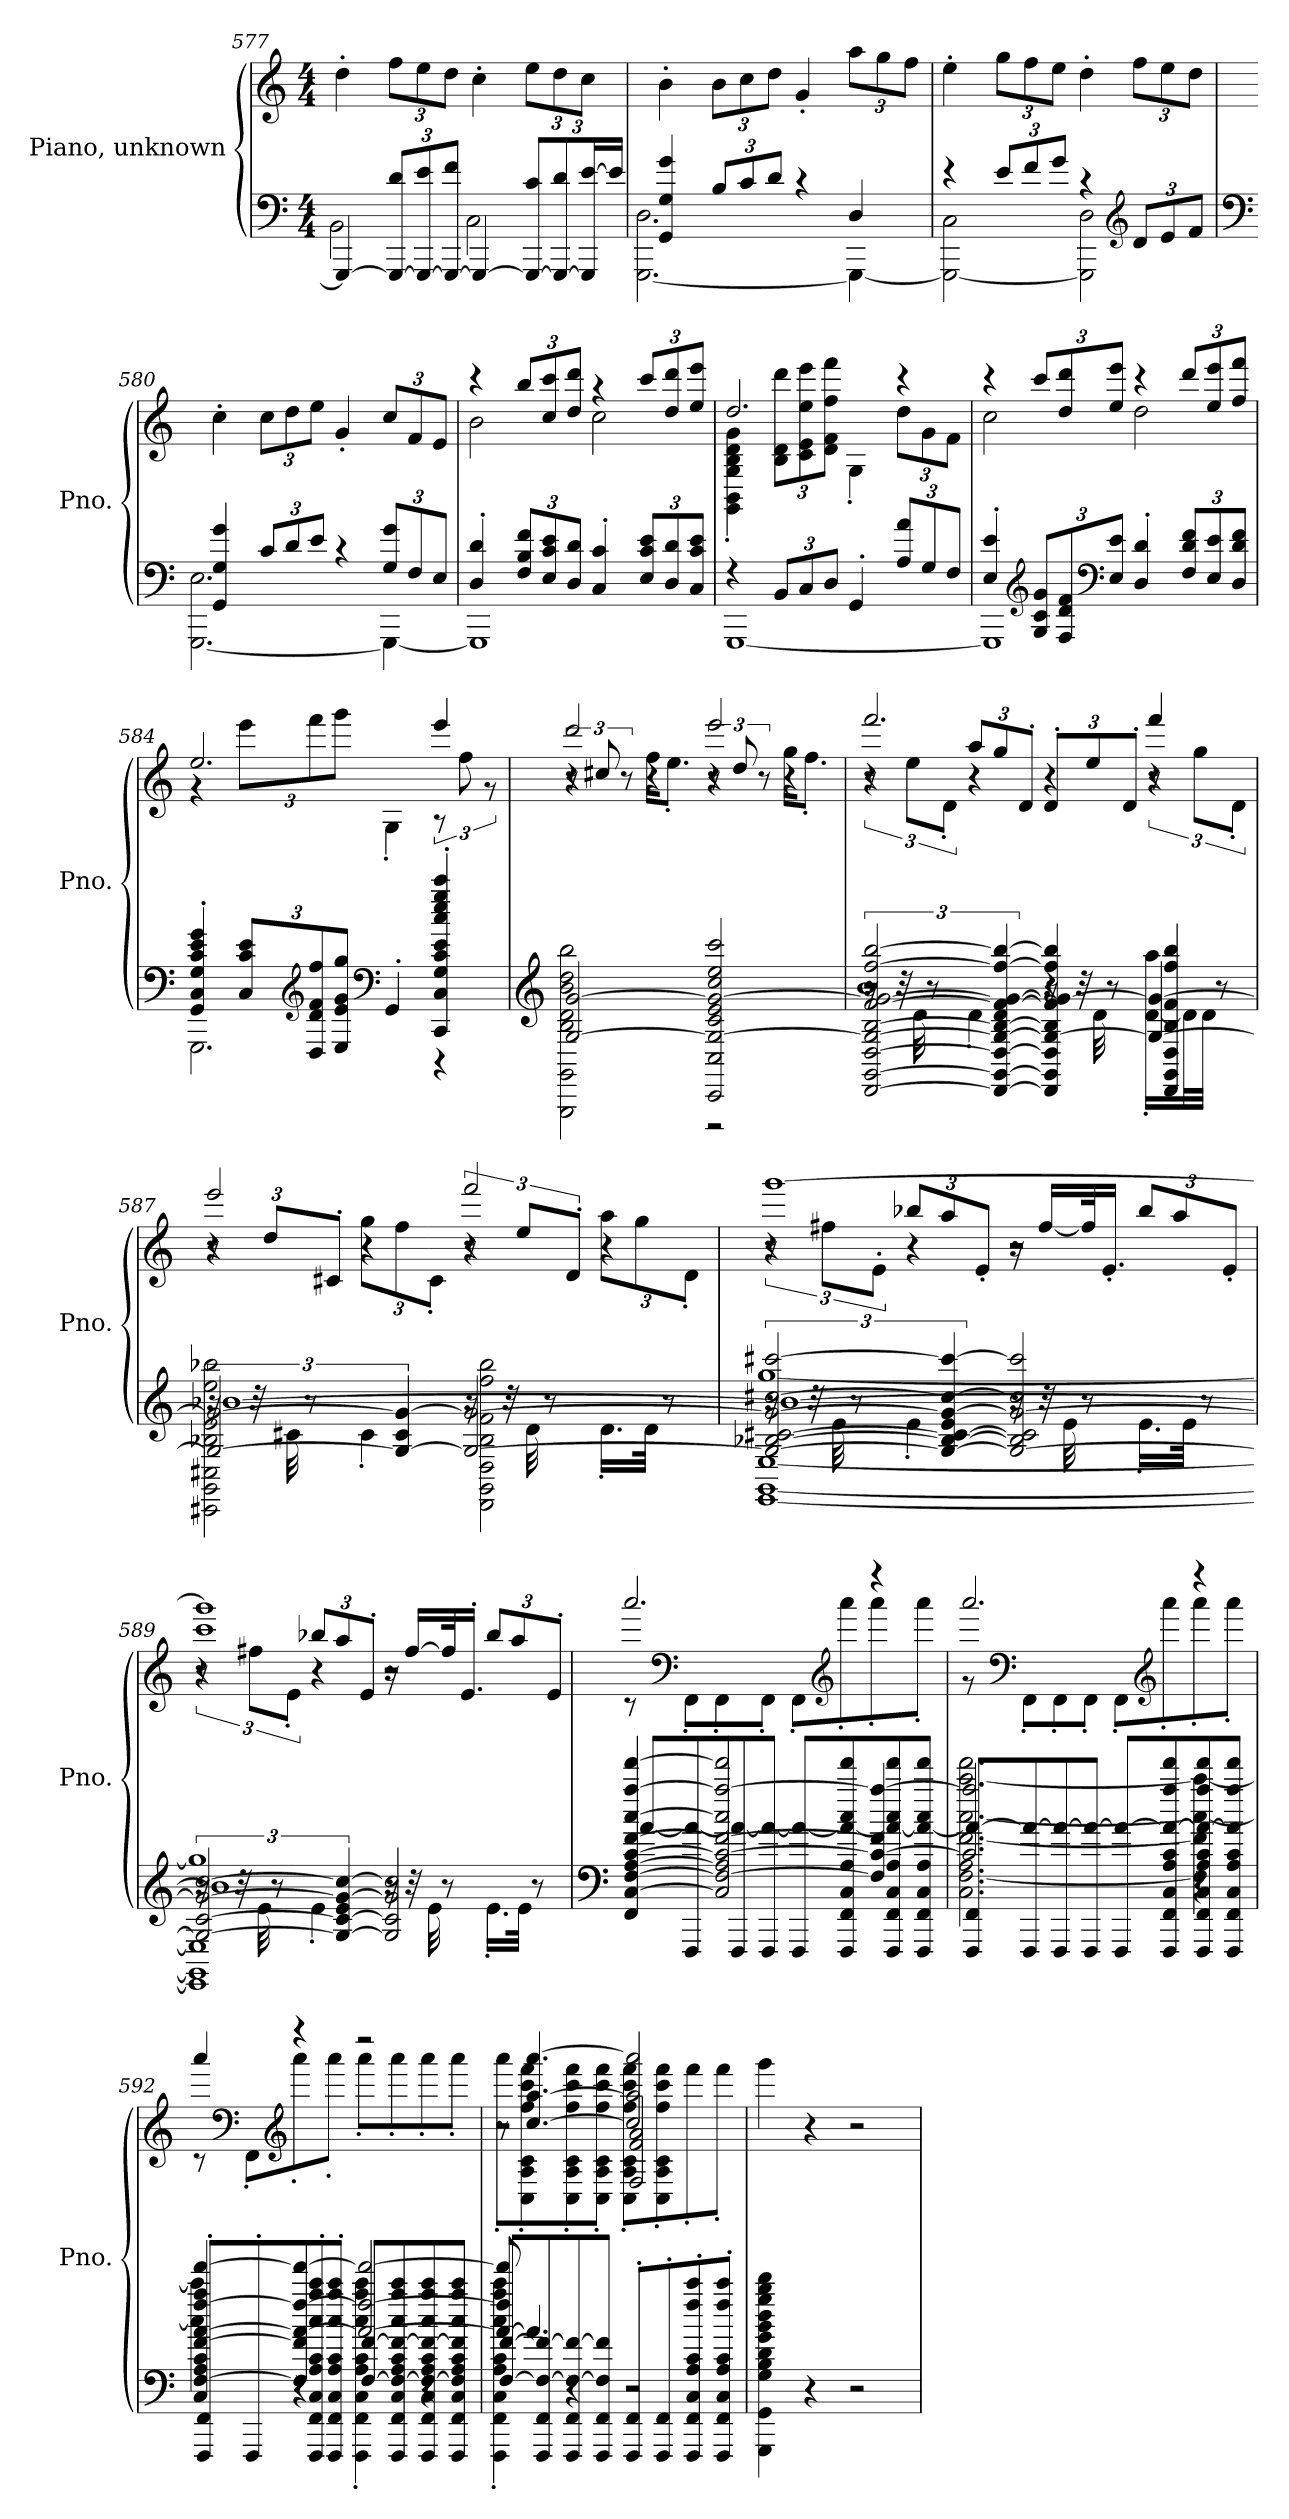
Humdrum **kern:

**kern	**kern
*part1	*part1
*staff2	*staff1
*I"Piano, unknown	*
*I'Pno.	*
*clefF4	*clefG2
*k[]	*k[]
*M4/4	*M4/4
=577	=577
*^	*
4GGG/_	2BB\	4dd'\
*Xbrackettup	*	*Xbrackettup
12GGG/_ 12d/L	.	12ff\L
12GGG/_ 12e/	.	12ee\
12GGG/_ 12f/J	.	12dd\J
4GGG/_	2C\	4cc'\
12GGG/_ 12c/L	.	12ee\L
12GGG/_ 12d/	.	12dd\
24GGG/] [24e/L	.	12cc\J
24e/JJ]	.	.
=578	=578	=578
4GG/ 4G/ 4g/	[2.GGG\ 2.D\	4b'\
12B/L	.	12b\L
12c/	.	12cc\
12d/J	.	12dd\J
4r	.	4g'/
4D/	4GGG\_	12aa\L
.	.	12gg\
.	.	12ff\J
!!LO:LB:g=z
=579	=579	=579
4r	2GGG\_ 2C\	4ee'\
12e/L	.	12gg\L
12f/	.	12ff\
12g/J	.	12ee\J
4r	2GGG\] 2D\	4dd'\
*clefG2	*	*
12d/L	.	12ff\L
12e/	.	12ee\
12f/J	.	12dd\J
=580	=580	=580
*clefF4	*	*
4GG/ 4G/ 4g/	[2.GGG\ 2.E\	4cc'\
12c/L	.	12cc\L
12d/	.	12dd\
12e/J	.	12ee\J
4r	.	4g'/
12G/ 12g/L	4GGG\_	12cc/L
12F/	.	12f/
12E/J	.	12e/J
=581	=581	=581
*	*	*^
4D/' 4d/'	1GGG]	4r	2b\
12F/ 12B/ 12f/L	.	12bb/L	.
12E/ 12c/ 12e/	.	12cc/ 12ccc/	.
12D/ 12d/J	.	12dd/ 12ddd/J	.
4C/' 4c/'	.	4r	2cc\
12E/ 12c/ 12e/L	.	12ccc/L	.
12D/ 12d/	.	12dd/ 12ddd/	.
12C/ 12c/ 12e/J	.	12ee/ 12eee/J	.
=582	=582	=582	=582
4r	[1GGG	2.dd/	4GG\' 4BB\' 4G\' 4B\' 4d\' 4g\'
12BB/L	.	.	12B\ 12d\ 12ddd\L
12C/	.	.	12c\ 12e\ 12ee\ 12eee\
12D/J	.	.	12d\ 12f\ 12ff\ 12fff\J
4GG'/	.	.	4G'\
12A/ 12a/L	.	4r	12dd\L
12G/	.	.	12g\
12F/J	.	.	12f\J
!!LO:LB:g=z	!!
=583	=583	=583	=583
4E/' 4e/'	1GGG]	4r	2cc\
*clefG2	*	*	*
12G/ 12c/ 12g/L	.	12ccc/L	.
12F/ 12d/ 12f/	.	12dd/ 12ddd/	.
*clefF4	*	*	*
12E/ 12e/J	.	12ee/ 12eee/J	.
4D/' 4d/'	.	4r	2dd\
12F/ 12d/ 12f/L	.	12ddd/L	.
12E/ 12e/	.	12ee/ 12eee/	.
12D/ 12d/ 12f/J	.	12ff/ 12fff/J	.
=584	=584	=584	=584
4GG/' 4C/' 4G/' 4c/' 4e/' 4g/'	2.GGG\	2.ee/	4r
12C/ 12c/ 12e/L	.	.	12eee\L
*clefG2	*	*	*
12D/ 12d/ 12f/ 12ff/	.	.	12fff\
12E/ 12e/ 12g/ 12gg/J	.	.	12ggg\J
*clefF4	*	*	*
4GG'/	.	.	4G'\
*	*	*	*brackettup
4CC/' 4C/' 4G/' 4c/' 4e/' 4cc/' 4ee/' 4gg/' 4ccc/'	4r	4eee/	12r
.	.	.	12ff\
.	.	.	12r
*	*	*v	*v
=585	=585	=585
*clefG2	*	*
*	*	*^
*	*	*	*^
[2G/ [2g/	2GGG\ 2GG\ 2B\ 2d\ 2b\ 2dd\ 2bb\	2ddd/	4r	12r
.	.	.	.	12cc#X/
.	.	.	.	12r
.	.	.	16ff\KL	4r
.	.	.	8.ee'\J	.
2CC/ 2C/ 2G/_ 2c/ 2e/ 2g/_ 2cc/ 2ee/ 2ccc/	2r	2eee/	4r	12r
.	.	.	.	12dd/
.	.	.	.	12r
.	.	.	16gg\KL	4r
.	.	.	8.ff'\J	.
*v	*v	*	*	*
!!LO:LB:g=z	!!	!!
=586	=586	=586	=586
*brackettup	*	*	*
*^	*	*	*
*	*^	*	*	*
*	*	*^	*	*	*
[3DD/ [3GG/ [3D/ 3G/_ [3B/ [3f/ 3g/_ [3ff/ [3bb/	16r	2r	1b	2.fff/	12r	4r
.	32r	.	.	.	.	.
.	.	.	.	.	12ee\L	.
.	32d\	.	.	.	.	.
.	8r	.	.	.	.	.
.	.	.	.	.	12d'\J	.
*	*	*	*	*	*	*Xbrackettup
.	4d'\	.	.	.	4r	12aa/L
6DD/_ 6GG/_ 6D/_ 6G/_ 6B/_ 6d/ 6f/_ 6g/_ 6ff/_ 6bb/_	.	.	.	.	.	12gg/
.	.	.	.	.	.	12d'/J
4DD/] 4GG/] 4D/] 4G/_ 4B/] 4f/] 4g/_ 4ff/] 4bb/]	16r	4r	.	.	4r	12d'/L
.	32r	.	.	.	.	.
.	.	.	.	.	.	12ee/
.	32d\	.	.	.	.	.
.	8r	.	.	.	.	.
.	.	.	.	.	.	12d'/J
*	*	*	*	*	*brackettup	*
4G/_ 4g/_	[16d\' 16aa\'LL	4DD/ 4GG/ 4D/ 4B/ 4f/ 4ff/ 4bb/	.	4fff/	12r	4r
.	32d\L]	.	.	.	.	.
.	.	.	.	.	12gg\L	.
.	32d\JJJ	.	.	.	.	.
.	8r	.	.	.	.	.
.	.	.	.	.	12d'\J	.
=587	=587	=587	=587	=587	=587	=587
3G/_ 3g/_	16r	[1b-X	2CC#X\ 2GG\ 2C#X\ 2B-X\ 2e\ 2ee\ 2bb-X\	2eee/	4r	12r
.	32r	.	.	.	.	.
.	.	.	.	.	.	12dd/L
.	32c#X\	.	.	.	.	.
.	8r	.	.	.	.	.
.	.	.	.	.	.	12c#X'/J
*	*	*	*	*	*Xbrackettup	*
.	4c#'\	.	.	.	12gg\L	4r
6G/_ 6c#/ 6g/_	.	.	.	.	12ff\	.
.	.	.	.	.	12c#'\J	.
*	*	*	*	*	*	*brackettup
2G/_ 2g/_	16r	.	2DD\ 2GG\ 2D\ 2B-\ 2f\ 2ff\ 2bb-\	2fff/	4r	12r
.	32r	.	.	.	.	.
.	.	.	.	.	.	12ee/L
.	32d\	.	.	.	.	.
.	8r	.	.	.	.	.
.	.	.	.	.	.	12d'/J
*	*	*	*	*	*Xbrackettup	*
.	16.d'\LL	.	.	.	12aa\L	4r
.	.	.	.	.	12gg\	.
.	32d\JJk	.	.	.	.	.
.	8r	.	.	.	.	.
.	.	.	.	.	12d'\J	.
!!LO:LB:g=z	!!	!!
=588	=588	=588	=588	=588	=588	=588
*	*	*	*	*	*	*brackettup
3G/_ [3B-X/ [3c#X/ 3g/_ [3cc#X/ [3ccc#X/	16r	1b-_	[1EE [1GG [1E [1gg	[1ggg	4r	12r
.	32r	.	.	.	.	.
.	.	.	.	.	.	12ff#X\L
.	32e\	.	.	.	.	.
.	8r	.	.	.	.	.
.	.	.	.	.	.	12e'\J
*	*	*	*	*	*Xbrackettup	*
.	4e'\	.	.	.	12bb-X/L	4r
6G/_ 6B-/_ 6c#/_ 6e/ 6g/_ 6cc#/_ 6ccc#/_	.	.	.	.	12aa/	.
.	.	.	.	.	12e'/J	.
2G/_ 2B-/] 2c#/] 2g/_ 2cc#/] 2ccc#/]	16r	.	.	.	16r	2r
.	32r	.	.	.	[16ff#/LL	.
.	32e\	.	.	.	.	.
.	8r	.	.	.	32ff#/K]	.
.	.	.	.	.	16.e'/JJ	.
.	16.e'\LL	.	.	.	12bb-/L	.
.	.	.	.	.	12aa/	.
.	32e\JJk	.	.	.	.	.
.	8r	.	.	.	.	.
.	.	.	.	.	12e'/J	.
=589	=589	=589	=589	=589	=589	=589
*	*	*	*	*	*	*^
*	*	*	*	*	*	*	*brackettup
3G/_ [3c/ 3g/_ [3cc/	16r	1b-]	1EE] 1GG] 1E] 1gg]	1ggg]	1ccc	4r	12r
.	32r	.	.	.	.	.	.
.	.	.	.	.	.	.	12ff#X\L
.	32e\	.	.	.	.	.	.
.	8r	.	.	.	.	.	.
.	.	.	.	.	.	.	12e'\J
*	*	*	*	*	*	*Xbrackettup	*
.	4e'\	.	.	.	.	12bb-X/L	4r
6G/_ 6c/_ 6e/ 6g/_ 6cc/_	.	.	.	.	.	12aa/	.
.	.	.	.	.	.	12e'/J	.
2G/] 2c/] 2g/] 2cc/]	16r	.	.	.	.	16r	2r
.	32r	.	.	.	.	[16ff#/LL	.
.	32e\	.	.	.	.	.	.
.	8r	.	.	.	.	32ff#/K]	.
.	.	.	.	.	.	16.e'/JJ	.
.	16.e'\LL	.	.	.	.	12bb-/L	.
.	.	.	.	.	.	12aa/	.
.	32e\JJk	.	.	.	.	.	.
.	8r	.	.	.	.	.	.
.	.	.	.	.	.	12e'/J	.
*v	*v	*v	*v	*	*	*	*
*	*v	*v	*v	*v
!!LO:PB:g=z
=590	=590
*clefF4	*
*^	*^
4FF/ [4C/ [4F/ [4A/ [4c/ [4f/ [4cc/ [4aa/ [4fff/	[8a/L	2.aaa/	8r
*	*	*clefF4	*
.	8FFF/ 8a/_	.	8FF'\L
2C/] 2F/_ 2A/] 2c/_ 2f/_ 2cc/] 2aa/_ 2fff/]	8FFF/ 8a/_	.	8FF'\
.	8FFF/ 8a/_J	.	8FF'\J
.	8FFF/ 8a/_L	.	8FF'\L
*	*	*clefG2	*
.	8FFF/ 8FF/ 8C/ 8A/ 8a/_ 8cc/ 8fff/	.	8aaa'\
4F/] 4c/_ 4f/] 4aa/_	8FFF/ 8FF/ 8C/ 8A/ 8a/_ 8cc/ 8fff/	4r	8aaa'\
.	8FFF/ 8FF/ 8C/ 8A/ 8a/_ 8cc/ 8fff/J	.	8aaa'\J
=591	=591	=591	=591
*	*^	*	*
2.c/] 2.aa/]	2.C\ [2.F\ 2.A\ [2.f\ [2.cc\ [2.ccc\ 2.fff\	8FFF/ 8FF/ 8a/_L	2.aaa/	8r
*	*	*	*clefF4	*
.	.	8FFF/ 8a/_	.	8FF'\L
.	.	8FFF/ 8a/_	.	8FF'\
.	.	8FFF/ 8a/_J	.	8FF'\J
.	.	8FFF/ 8a/_L	.	8FF'\L
*	*	*	*clefG2	*
.	.	8FFF/ 8FF/ 8C/ 8A/ 8c/ 8a/_ 8aa/ 8fff/	.	8aaa'\
4r	4F\] 4f\] 4cc\_ 4ccc\_	8FFF/ 8FF/ 8C/ 8A/ 8c/ 8a/_ 8aa/ 8fff/	4r	8aaa'\
.	.	8FFF/ 8FF/ 8C/ 8A/ 8c/ 8a/] 8aa/ 8fff/J	.	8aaa'\J
=592	=592	=592	=592	=592
4C/ [4F/ 4A/ 4c/ [4f/ [4a/ [4ff/ 4aa/ [4fff/	4cc\] 4ccc\]	8FFF/' 8FF/'L	4aaa/	8r
*	*	*	*clefF4	*
.	.	8FFF'/	.	8FF'\L
*	*	*	*clefG2	*
4F/] 4f/] 4a/_ 4ff/_ 4fff/_	4r	8FFF/' 8FF/' 8C/' 8A/' 8c/' 8cc/' 8aa/' 8ccc/'	4r	8aaa'\
.	.	8FFF/' 8FF/' 8C/' 8A/' 8c/' 8cc/' 8aa/' 8ccc/'J	.	8aaa'\J
2a/_ 2ff/_ 2fff/_	4FFF\' 4FF\' 4C\' 4A\' 4c\' 4cc\' 4aa\' 4ccc\'	[8F/ [8f/L	2r	8aaa'\L
.	.	8FFF/ 8FF/ 8C/ 8F/_ 8A/ 8c/ 8f/_ 8cc/ 8aa/ 8ccc/	.	8aaa'\
.	4r	8FFF/ 8FF/ 8C/ 8F/_ 8A/ 8c/ 8f/_ 8cc/ 8aa/ 8ccc/	.	8aaa'\
.	.	8FFF/ 8FF/ 8C/ 8F/] 8A/ 8c/ 8f/] 8cc/ 8aa/ 8ccc/J	.	8aaa'\J
!!LO:LB:g=z
=593	=593	=593	=593	=593
*	*	*	*	*^
8a/_ 8ff/] 8fff/]	4FFF\' 4FF\' 4C\' 4A\' 4c\' 4cc\' 4aa\' 4ccc\'	[8F/ [8f/L	8r	8aaa'\L	2r
4.a/]	.	8FFF/ 8FF/ 8F/_ 8f/_	[4.cc/ [4.aa/ [4.aaa/	8C\' 8A\' 8c\' 8ff\' 8ccc\' 8fff\'	.
.	4r	8FFF/ 8FF/ 8F/_ 8f/_	.	8C\' 8A\' 8c\' 8ff\' 8ccc\' 8fff\'	.
.	.	8FFF/ 8FF/ 8F/] 8f/]J	.	8C\' 8A\' 8c\' 8ff\' 8ccc\' 8fff\'J	.
2r	2r	8FFF/' 8FF/'L	2cc/] 2aa/] 2aaa/]	8C\' 8A\' 8c\' 8ff\' 8ccc\' 8fff\'L	2F/ 2f/ 2a/
.	.	8FFF/' 8FF/'	.	8C\' 8A\' 8c\' 8ff\' 8ccc\' 8fff\'	.
.	.	8FFF/' 8FF/' 8C/' 8A/' 8c/' 8ff/' 8ccc/'	.	8fff'\	.
.	.	8FFF/' 8FF/' 8C/' 8A/' 8c/' 8ff/' 8ccc/'J	.	8fff'\J	.
*v	*v	*v	*	*	*
*	*v	*v	*v
=594	=594
4GGG\ 4GG\ 4G\ 4B\ 4d\ 4g\ 4b\ 4dd\ 4gg\ 4bb\ 4ddd\	4ggg\
4r	4r
2r	2r
=	=
*-	*-
